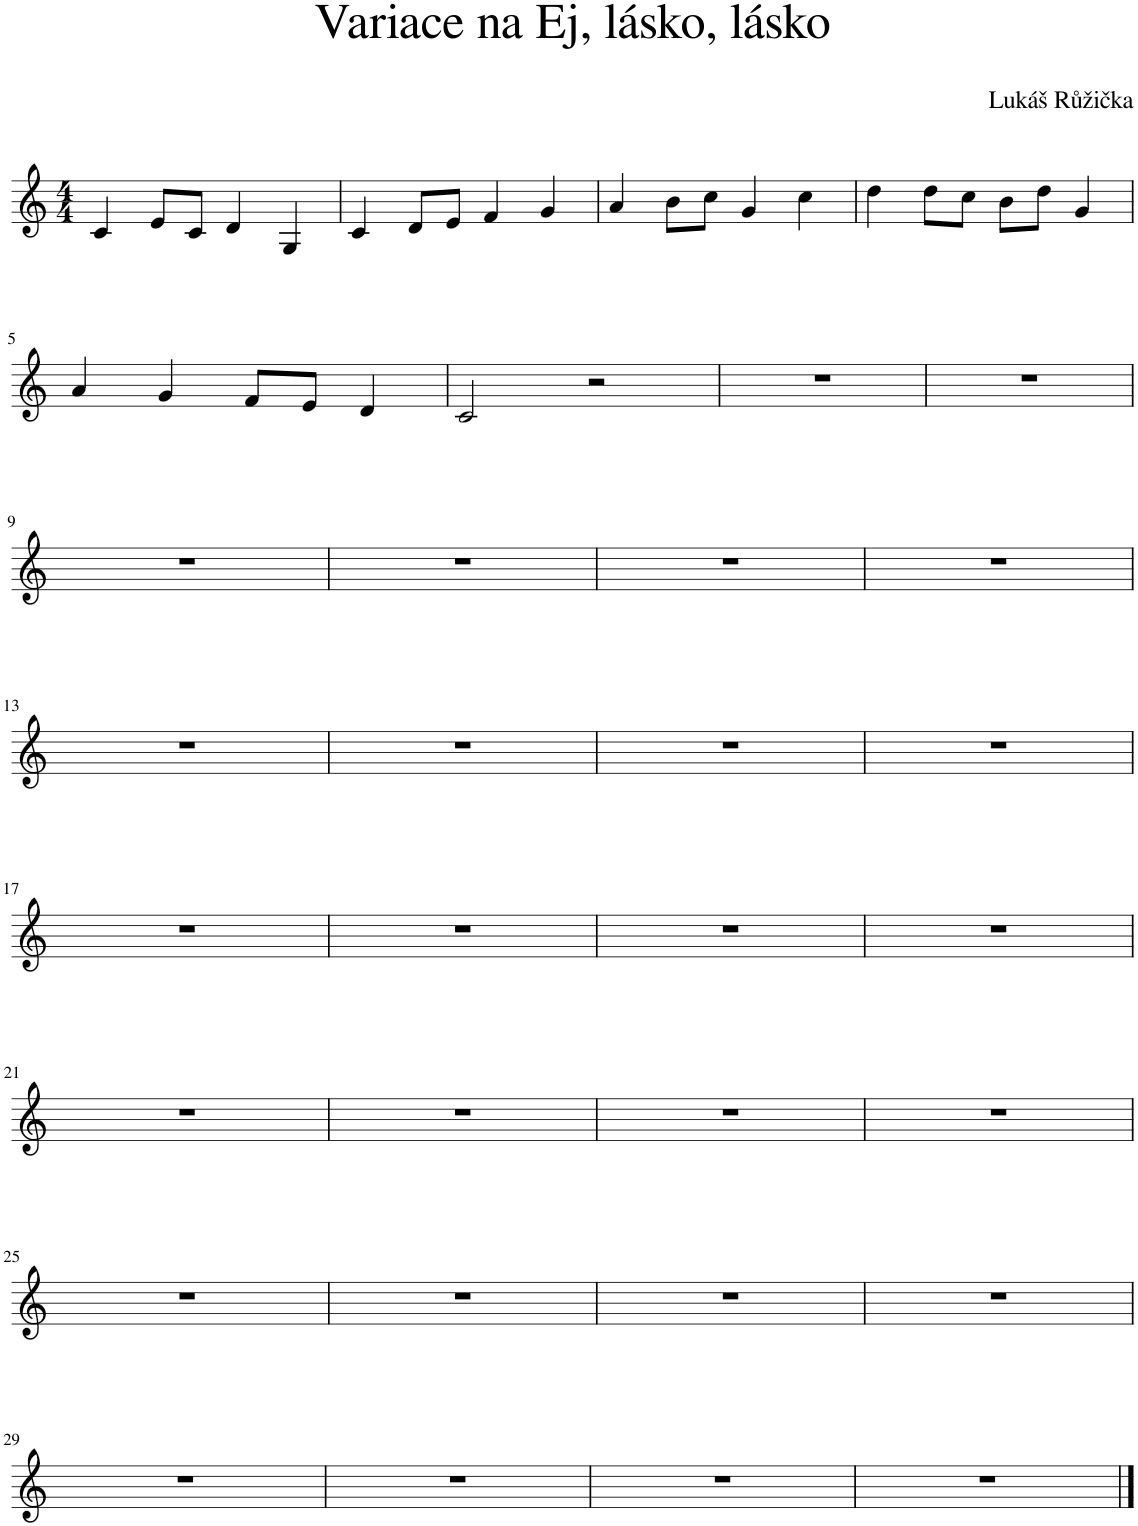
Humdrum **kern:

**kern
*part1
*staff1
*I"Piano
*I'Pno.
*clefG2
*k[]
*M4/4
=1
4c/
8e/L
8c/J
4d/
4G/
=2
4c/
8d/L
8e/J
4f/
4g/
=3
4a/
8b\L
8cc\J
4g/
4cc\
=4
4dd\
8dd\L
8cc\J
8b\L
8dd\J
4g/
!!LO:LB:g=z
=5
4a/
4g/
8f/L
8e/J
4d/
=6
2c/
2r
=7
1r
=8
1r
!!LO:LB:g=z
=9
1r
=10
1r
=11
1r
=12
1r
!!LO:LB:g=z
=13
1r
=14
1r
=15
1r
=16
1r
!!LO:LB:g=z
=17
1r
=18
1r
=19
1r
=20
1r
!!LO:LB:g=z
=21
1r
=22
1r
=23
1r
=24
1r
!!LO:LB:g=z
=25
1r
=26
1r
=27
1r
=28
1r
!!LO:LB:g=z
=29
1r
=30
1r
=31
1r
=32
1r
==
*-
